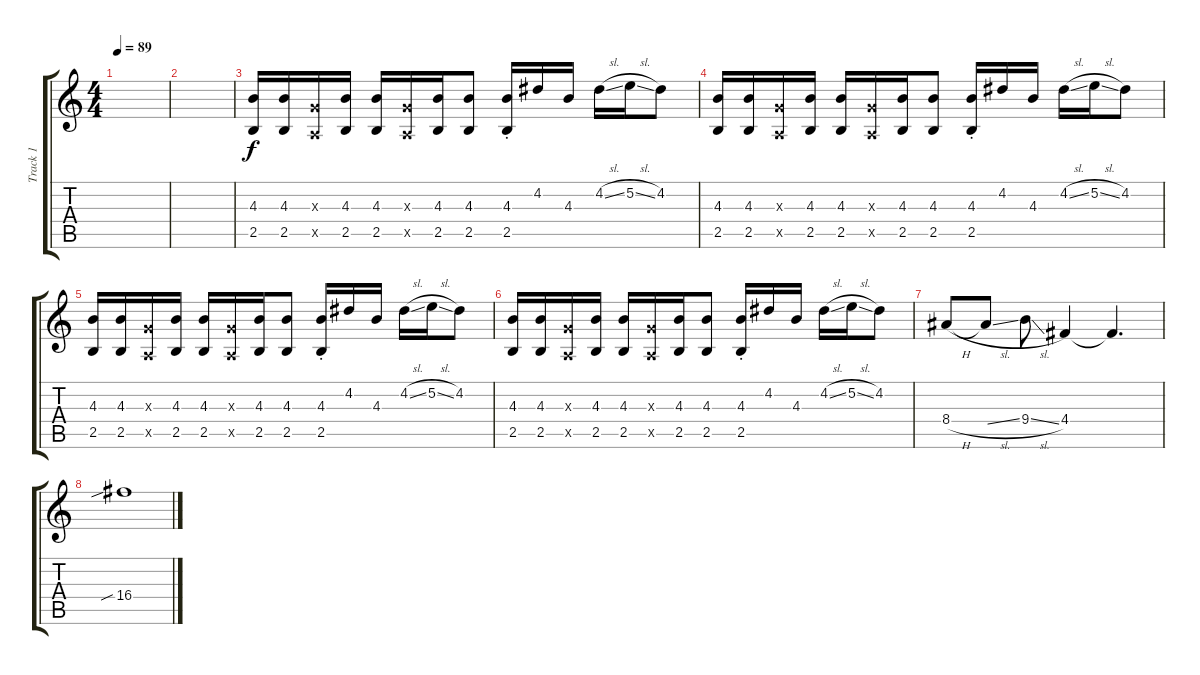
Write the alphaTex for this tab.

\track ("Track 1" "Track 1") {instrument overdrivenguitar}
\staff {score tabs}
\tuning (E4 B3 G3 D3 A2 E2) {hide}
\ts (4 4)
\tempo 89
\clef g2
\ks c
|
|
(4.3 2.5).16 (4.3 2.5).16 (0.3{x} 0.5{x}).16 (4.3 2.5).16 (4.3 2.5).16 (0.3{x} 0.5{x}).16 (4.3 2.5).16 (4.3 2.5).8 (4.3{st} 2.5{st}).16 4.2.16 4.3.16 4.2{sl}.16 5.2{sl}.16 4.2.8 |
(4.3 2.5).16 (4.3 2.5).16 (0.3{x} 0.5{x}).16 (4.3 2.5).16 (4.3 2.5).16 (0.3{x} 0.5{x}).16 (4.3 2.5).16 (4.3 2.5).8 (4.3{st} 2.5{st}).16 4.2.16 4.3.16 4.2{sl}.16 5.2{sl}.16 4.2.8 |
(4.3 2.5).16 (4.3 2.5).16 (0.3{x} 0.5{x}).16 (4.3 2.5).16 (4.3 2.5).16 (0.3{x} 0.5{x}).16 (4.3 2.5).16 (4.3 2.5).8 (4.3{st} 2.5{st}).16 4.2.16 4.3.16 4.2{sl}.16 5.2{sl}.16 4.2.8 |
(4.3 2.5).16 (4.3 2.5).16 (0.3{x} 0.5{x}).16 (4.3 2.5).16 (4.3 2.5).16 (0.3{x} 0.5{x}).16 (4.3 2.5).16 (4.3 2.5).8 (4.3{st} 2.5{st}).16 4.2.16 4.3.16 4.2{sl}.16 5.2{sl}.16 4.2.8 |
8.4{h}.8 8.4{sl t}.8 9.4{sl}.8 4.4.4 4.4{t}.4{d} |
16.4{sib}.1
